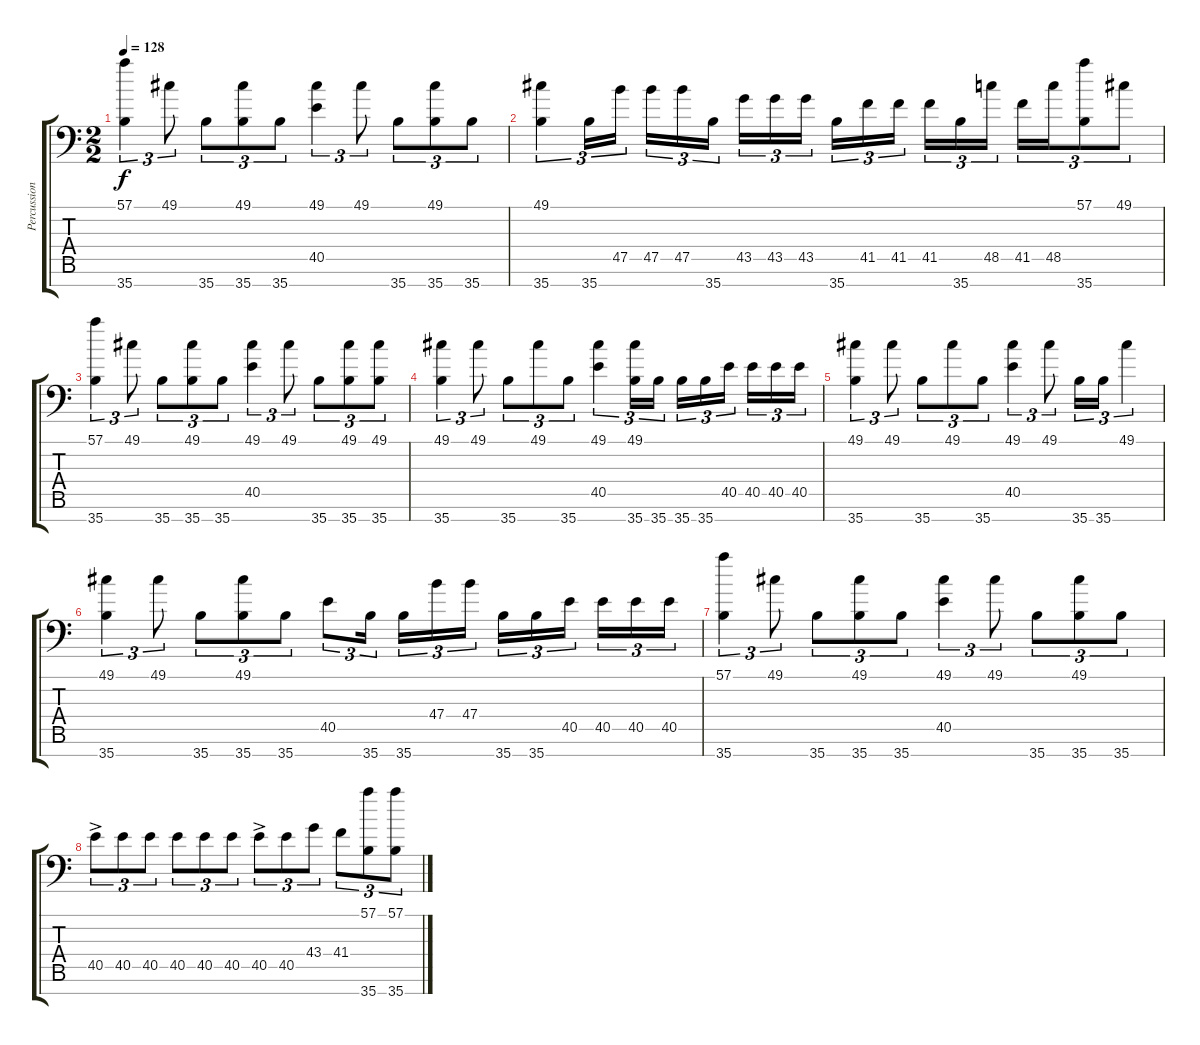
\track ("Percussion" "Percussion") {instrument acousticgrandpiano}
\staff {score tabs}
\tuning (C-1 C-1 C-1 C-1 C-1 C-1 C-1) {hide}
\ts (2 2)
\tempo 128
\clef f4
\ks c
(57.1 35.7).4{tu (3 2) dy f} 49.1.8{tu (3 2)} 35.7.8{tu (3 2)} (49.1 35.7).8{tu (3 2)} 35.7.8{tu (3 2)} (49.1 40.5).4{tu (3 2)} 49.1.8{tu (3 2)} 35.7.8{tu (3 2)} (49.1 35.7).8{tu (3 2)} 35.7.8{tu (3 2)} |
(49.1 35.7).4{tu (3 2)} 35.7.16{tu (3 2)} 47.5.16{tu (3 2)} 47.5.16{tu (3 2)} 47.5.16{tu (3 2)} 35.7.16{tu (3 2)} 43.5.16{tu (3 2)} 43.5.16{tu (3 2)} 43.5.16{tu (3 2)} 35.7.16{tu (3 2)} 41.5.16{tu (3 2)} 41.5.16{tu (3 2)} 41.5.16{tu (3 2)} 35.7.16{tu (3 2)} 48.5.16{tu (3 2)} 41.5.16{tu (3 2)} 48.5.16{tu (3 2)} (57.1 35.7).8{tu (3 2)} 49.1.8{tu (3 2)} |
(57.1 35.7).4{tu (3 2)} 49.1.8{tu (3 2)} 35.7.8{tu (3 2)} (49.1 35.7).8{tu (3 2)} 35.7.8{tu (3 2)} (49.1 40.5).4{tu (3 2)} 49.1.8{tu (3 2)} 35.7.8{tu (3 2)} (49.1 35.7).8{tu (3 2)} (49.1 35.7).8{tu (3 2)} |
(49.1 35.7).4{tu (3 2)} 49.1.8{tu (3 2)} 35.7.8{tu (3 2)} 49.1.8{tu (3 2)} 35.7.8{tu (3 2)} (49.1 40.5).4{tu (3 2)} (49.1 35.7).16{tu (3 2)} 35.7.16{tu (3 2)} 35.7.16{tu (3 2)} 35.7.16{tu (3 2)} 40.5.16{tu (3 2)} 40.5.16{tu (3 2)} 40.5.16{tu (3 2)} 40.5.16{tu (3 2)} |
(49.1 35.7).4{tu (3 2)} 49.1.8{tu (3 2)} 35.7.8{tu (3 2)} 49.1.8{tu (3 2)} 35.7.8{tu (3 2)} (49.1 40.5).4{tu (3 2)} 49.1.8{tu (3 2)} 35.7.16{tu (3 2)} 35.7.16{tu (3 2)} 49.1.4{tu (3 2)} |
(49.1 35.7).4{tu (3 2)} 49.1.8{tu (3 2)} 35.7.8{tu (3 2)} (49.1 35.7).8{tu (3 2)} 35.7.8{tu (3 2)} 40.5.8{tu (3 2)} 35.7.16{tu (3 2)} 35.7.16{tu (3 2)} 47.4.16{tu (3 2)} 47.4.16{tu (3 2)} 35.7.16{tu (3 2)} 35.7.16{tu (3 2)} 40.5.16{tu (3 2)} 40.5.16{tu (3 2)} 40.5.16{tu (3 2)} 40.5.16{tu (3 2)} |
(57.1 35.7).4{tu (3 2)} 49.1.8{tu (3 2)} 35.7.8{tu (3 2)} (49.1 35.7).8{tu (3 2)} 35.7.8{tu (3 2)} (49.1 40.5).4{tu (3 2)} 49.1.8{tu (3 2)} 35.7.8{tu (3 2)} (49.1 35.7).8{tu (3 2)} 35.7.8{tu (3 2)} |
40.5{ac}.8{tu (3 2)} 40.5.8{tu (3 2)} 40.5.8{tu (3 2)} 40.5.8{tu (3 2)} 40.5.8{tu (3 2)} 40.5.8{tu (3 2)} 40.5{ac}.8{tu (3 2)} 40.5.8{tu (3 2)} 43.4.8{tu (3 2)} 41.4.8{tu (3 2)} (57.1 35.7).8{tu (3 2)} (57.1 35.7).8{tu (3 2)}
